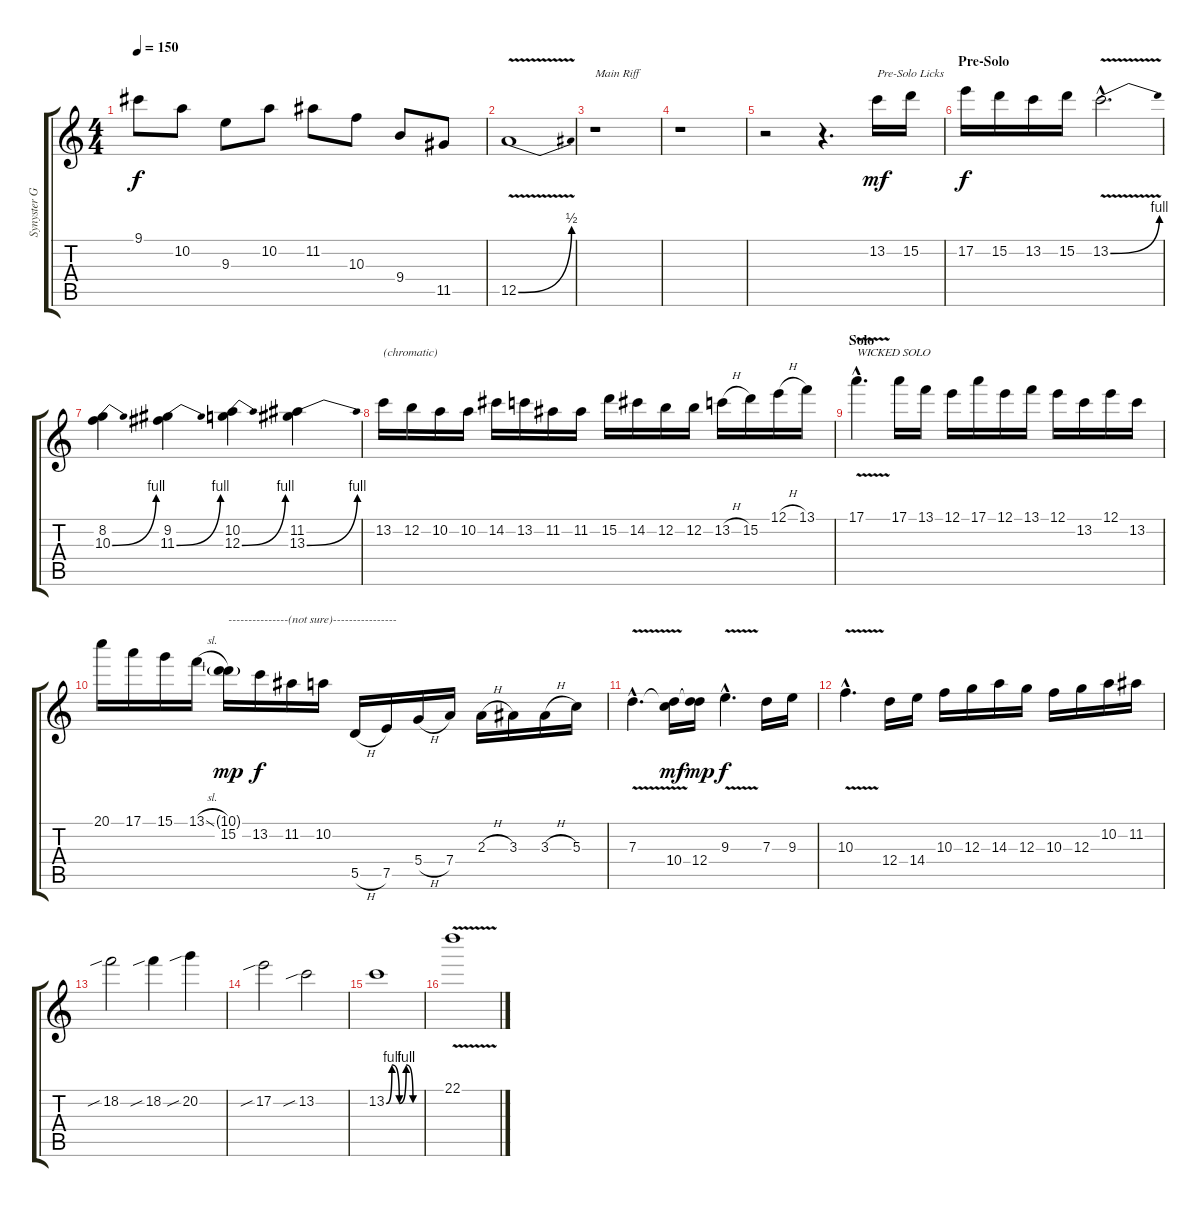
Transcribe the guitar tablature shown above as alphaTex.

\track ("Synyster Gates" "Synyster G") {instrument distortionguitar}
\staff {score tabs}
\tuning (E4 B3 G3 D3 A2 D2) {hide}
\ts (4 4)
\tempo 150
\clef g2
\ks c
9.1.8{dy f} 10.2.8 9.3.8 10.2.8 11.2.8 10.3.8 9.4.8 11.5.8 |
12.5{be (bend 0 0 60 2) v}.1{instrument guitarharmonics} |
r.1{txt "Main Riff" volume 16 instrument distortionguitar} |
r.1 |
r.2 r.4{d} 13.2.16{txt "Pre-Solo Licks" dy mf} 15.2.16 |
\section ("" "Pre-Solo")
17.2.16{dy f} 15.2.16 13.2.16 15.2.16 13.2{be (bend 0 0 60 4) v hac}.2{d} |
(8.2 10.3{be (bend 0 0 60 4)}).4 (9.2 11.3{be (bend 0 0 60 4)}).4 (10.2 12.3{be (bend 0 0 60 4)}).4 (11.2 13.3{be (bend 0 0 60 4)}).4 |
13.2.16{txt "(chromatic)"} 12.2.16 10.2.16 10.2.16 14.2.16 13.2.16 11.2.16 11.2.16 15.2.16 14.2.16 12.2.16 12.2.16 13.2{h}.16 15.2.16 12.1{h}.16 13.1.16 |
\section ("" "Solo")
17.1{v hac}.4{d txt "WICKED SOLO"} 17.1.16 13.1.16 12.1.16 17.1.16 12.1.16 13.1.16 12.1.16 13.2.16 12.1.16 13.2.16 |
20.1.16 17.1.16 15.1.16 13.1{sl}.16 (10.1{g} 15.2).16{txt "---------------(not sure)----------------" dy mp} 13.2.16{dy f} 11.2.16 10.2.16 5.5{h}.16 7.5.16 5.4{h}.16 7.4.16 2.3{h}.16 3.3.16 3.3{h}.16 5.3.16 |
7.3{v hac}.4{d} (7.3{t} 10.4).16{dy mf} (7.3{t} 12.4).16{dy mp} 9.3{v hac}.4{d dy f} 7.3.16 9.3.16 |
10.3{v hac}.4{d} 12.4.16 14.4.16 10.3.16 12.3.16 14.3.16 12.3.16 10.3.16 12.3.16 10.2.16 11.2.16 |
18.2{sib}.2 18.2{sib}.4 20.2{sib}.4 |
17.2{sib}.2 13.2{sib}.2 |
13.2{be (custom 0 0 10 4 23 0 35 4 47 0 60 0)}.1 |
22.1{v}.1
